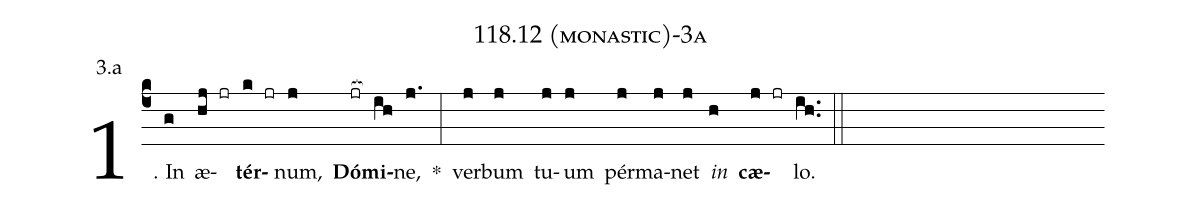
name: 118.12 (monastic)-3a;
annotation: 3.a;
%%
(c4)1. In(g) æ(hj jr)<b>tér</b>(k jr)num,(j) <b>Dó</b>(jr[ocb:1{])<b>mi</b>(ih[ocb:0}])ne,(j.) *(:) ver(j)bum(j) tu(j)um(j) pér(j)ma(j)net(j) <i>in</i>(h) <b>cæ</b>(j jr)lo.(ih..) (::)
